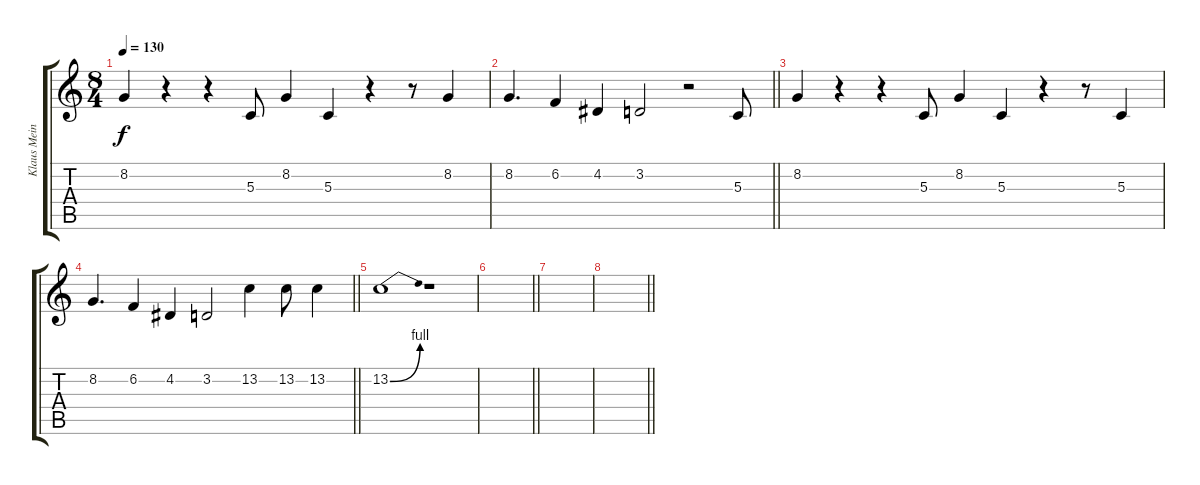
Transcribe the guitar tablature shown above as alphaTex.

\track ("Klaus Meine" "Klaus Mein") {instrument flute}
\staff {score tabs}
\tuning (E4 B3 G3 D3 A2 E2) {hide}
\ts (8 4)
\tempo 130
\clef g2
\ks c
8.2.4{dy f} r.4 r.4 5.3.8 8.2.4 5.3.4 r.4 r.8 8.2.4 |
\barLineRight lightlight
8.2.4{d} 6.2.4 4.2.4 3.2.2 r.2 5.3.8 |
8.2.4 r.4 r.4 5.3.8 8.2.4 5.3.4 r.4 r.8 5.3.4 |
\barLineRight lightlight
8.2.4{d} 6.2.4 4.2.4 3.2.2 13.2.4 13.2.8 13.2.4 |
\section ("" "")
13.2{be (bend 0 0 60 4)}.1 r.1 |
\barLineRight lightlight
|
|
\barLineRight lightlight
